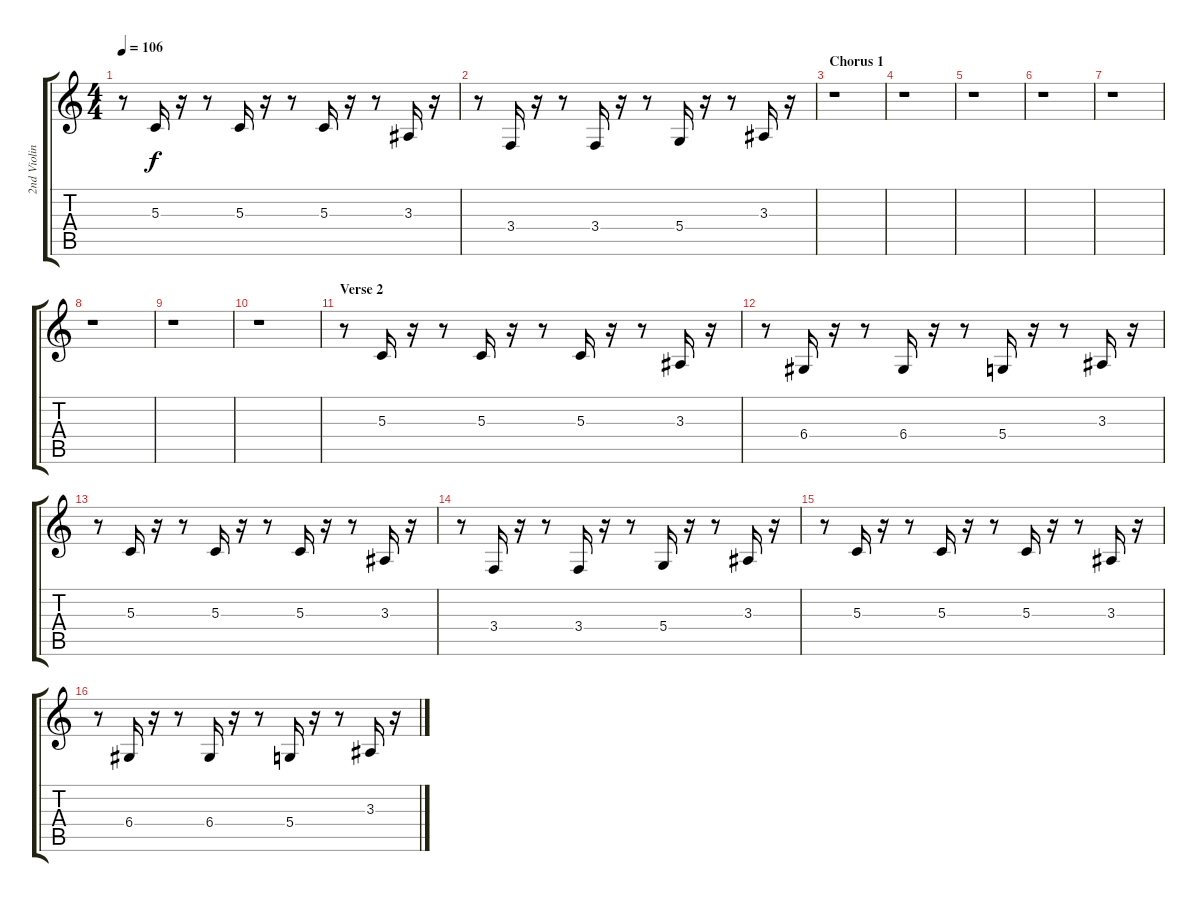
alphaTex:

\track ("2nd Violin -    Reggae" "2nd Violin") {instrument violin}
\staff {score tabs}
\tuning (E4 B3 G3 D3 A2 E2) {hide}
\ts (4 4)
\tempo 106
\clef g2
\ks c
r.8{dy f} 5.3.16 r.16 r.8 5.3.16 r.16 r.8 5.3.16 r.16 r.8 3.3.16 r.16 |
r.8 3.4.16 r.16 r.8 3.4.16 r.16 r.8 5.4.16 r.16 r.8 3.3.16 r.16 |
\section ("" "Chorus 1")
r.1 |
r.1 |
r.1 |
r.1 |
r.1 |
r.1 |
r.1 |
r.1 |
\section ("" "Verse 2")
r.8 5.3.16 r.16 r.8 5.3.16 r.16 r.8 5.3.16 r.16 r.8 3.3.16 r.16 |
r.8 6.4.16 r.16 r.8 6.4.16 r.16 r.8 5.4.16 r.16 r.8 3.3.16 r.16 |
r.8 5.3.16 r.16 r.8 5.3.16 r.16 r.8 5.3.16 r.16 r.8 3.3.16 r.16 |
r.8 3.4.16 r.16 r.8 3.4.16 r.16 r.8 5.4.16 r.16 r.8 3.3.16 r.16 |
r.8 5.3.16 r.16 r.8 5.3.16 r.16 r.8 5.3.16 r.16 r.8 3.3.16 r.16 |
r.8 6.4.16 r.16 r.8 6.4.16 r.16 r.8 5.4.16 r.16 r.8 3.3.16 r.16
